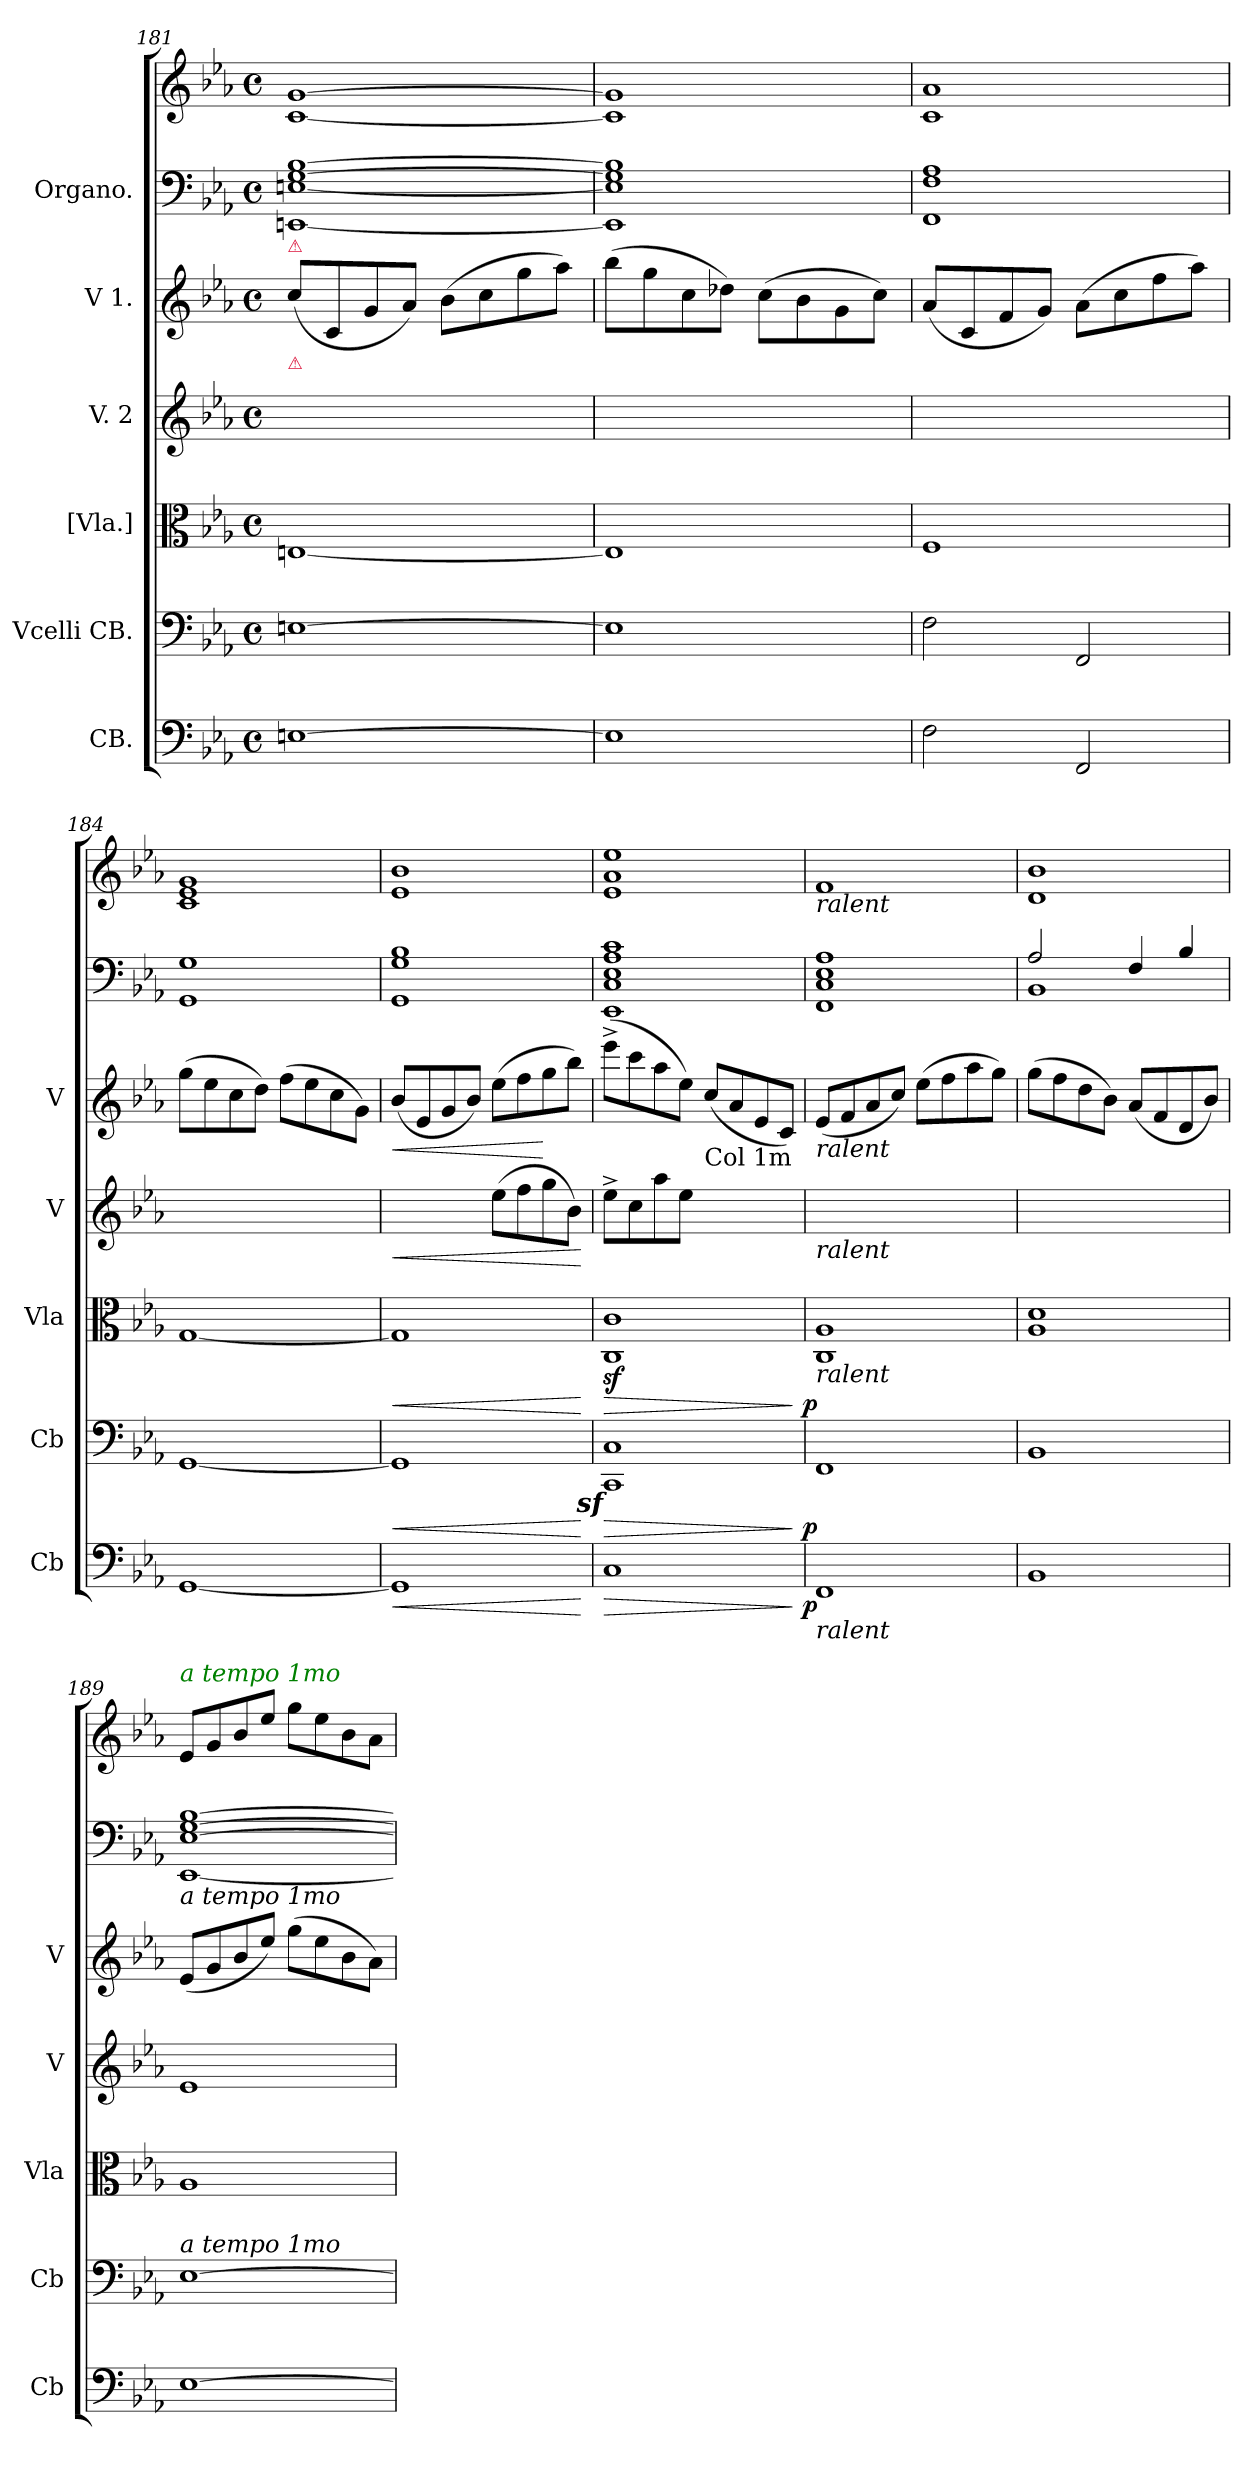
**kern	**dynam	**kern	**dynam	**kern	**dynam	**kern	**dynam	**kern	**dynam	**kern	**kern
*part6	*part6	*part5	*part5	*part4	*part4	*part3	*part3	*part2	*part2	*part1	*part1
*staff7	*staff7	*staff6	*staff6	*staff5	*staff5	*staff4	*staff4	*staff3	*staff3	*staff2	*staff1
*I"CB.	*	*I"Vcelli CB.	*	*I"[Vla.]	*	*I"V. 2	*	*I"V 1.	*	*I"Organo.	*
*I'Cb	*	*I'Cb	*	*I'Vla	*	*I'V	*	*I'V	*	*	*
*clefF4	*	*clefF4	*	*clefC3	*	*clefG2	*	*clefG2	*	*clefF4	*clefG2
*k[b-e-a-]	*	*k[b-e-a-]	*	*k[b-e-a-]	*	*k[b-e-a-]	*	*k[b-e-a-]	*	*k[b-e-a-]	*k[b-e-a-]
*M4/4	*	*M4/4	*	*M4/4	*	*M4/4	*	*M4/4	*	*M4/4	*M4/4
*met(c)	*	*met(c)	*	*met(c)	*	*met(c)	*	*met(c)	*	*met(c)	*met(c)
=181	=181	=181	=181	=181	=181	=181	=181	=181	=181	=181	=181
!	!	!	!	!	!	!	!	!LO:TX:a:color=crimson:t=⚠	!	!	!
!	!	!	!	!	!	!LO:TX:a:color=crimson:t=⚠	!	!	!	!	!
[1En	.	[1En	.	[1En	.	(8cc\Lyy	.	(8cc\L	.	[1EEn [1En [1G [1B-	[1c [1g
.	.	.	.	.	.	8c/yy	.	8c/	.	.	.
.	.	.	.	.	.	8g/yy	.	8g/	.	.	.
.	.	.	.	.	.	8a-/Jyy)	.	8a-/J)	.	.	.
.	.	.	.	.	.	(8b-\Lyy	.	(8b-\L	.	.	.
.	.	.	.	.	.	8cc\yy	.	8cc\	.	.	.
.	.	.	.	.	.	8gg\yy	.	8gg\	.	.	.
.	.	.	.	.	.	8aa-\Jyy)	.	8aa-\J)	.	.	.
=182	=182	=182	=182	=182	=182	=182	=182	=182	=182	=182	=182
1E]	.	1E]	.	1E]	.	(8bb-\Lyy	.	(8bb-\L	.	1EE] 1E] 1G] 1B-]	1c] 1g]
.	.	.	.	.	.	8gg\yy	.	8gg\	.	.	.
.	.	.	.	.	.	8cc\yy	.	8cc\	.	.	.
.	.	.	.	.	.	8dd-X\Jyy)	.	8dd-X\J)	.	.	.
.	.	.	.	.	.	(8cc\Lyy	.	(8cc\L	.	.	.
.	.	.	.	.	.	8b-\yy	.	8b-\	.	.	.
.	.	.	.	.	.	8g\yy	.	8g\	.	.	.
.	.	.	.	.	.	8cc\Jyy)	.	8cc\J)	.	.	.
=183	=183	=183	=183	=183	=183	=183	=183	=183	=183	=183	=183
2Fi\	.	2Fi\	.	1F	.	(8a-/Lyy	.	(8a-/L	.	1FF 1F 1A-	1c 1a-
.	.	.	.	.	.	8c/yy	.	8c/	.	.	.
.	.	.	.	.	.	8f/yy	.	8f/	.	.	.
.	.	.	.	.	.	8g/Jyy)	.	8g/J)	.	.	.
2FFi/	.	2FFi/	.	.	.	(8a-\Lyy	.	(8a-\L	.	.	.
.	.	.	.	.	.	8cc\yy	.	8cc\	.	.	.
.	.	.	.	.	.	8ff\yy	.	8ff\	.	.	.
.	.	.	.	.	.	8aa-\Jyy)	.	8aa-\J)	.	.	.
=184	=184	=184	=184	=184	=184	=184	=184	=184	=184	=184	=184
[1GG	.	[1GG	.	[1G	.	(8gg\Lyy	.	(8gg\L	.	1GG 1G	1c 1e- 1g
.	.	.	.	.	.	8ee-\yy	.	8ee-\	.	.	.
.	.	.	.	.	.	8cc\yy	.	8cc\	.	.	.
.	.	.	.	.	.	8dd\Jyy)	.	8dd\J)	.	.	.
.	.	.	.	.	.	(8ff\Lyy	.	(8ff\L	.	.	.
.	.	.	.	.	.	8ee-\yy	.	8ee-\	.	.	.
.	.	.	.	.	.	8cc\yy	.	8cc\	.	.	.
.	.	.	.	.	.	8g\Jyy)	.	8g\J)	.	.	.
=185	=185	=185	=185	=185	=185	=185	=185	=185	=185	=185	=185
!	!LO:HP:b	!	!LO:HP:b	!	!LO:HP:b	!	!LO:HP:b	!	!LO:HP:b	!	!
1GG]	<	1GG]	<	1G]	<	(8b-/Lyy	<	(8b-/L	<	1GG 1G 1B-	1e- 1b-
.	.	.	.	.	.	8e-/yy	.	8e-/	.	.	.
.	.	.	.	.	.	8g/yy	.	8g/	.	.	.
.	.	.	.	.	.	8b-/Jyy)	.	8b-/J)	.	.	.
.	.	.	.	.	.	(8ee-\L	.	(8ee-\L	.	.	.
.	.	.	.	.	.	8ff\	.	8ff\	.	.	.
.	.	.	.	.	.	8gg\	.	8gg\	[	.	.
.	.	.	.	.	.	8b-\J)	.	8bb-\J)	.	.	.
.	[	.	[	.	[	.	[	.	.	.	.
=186	=186	=186	=186	=186	=186	=186	=186	=186	=186	=186	=186
!	!LO:HP:b	!LO:DY:rj	!LO:HP:b	!	!LO:HP:b	!	!	!	!	!	!
1C	>	1CCz 1Cz	>	1Cz 1cz	>	8ee-^\L	.	(8eee-^\L	.	1EE- 1C 1E- 1A- 1c	1e- 1a- 1ee-
.	.	.	.	.	.	8cc\	.	8ccc\	.	.	.
.	.	.	.	.	.	8aa-\	.	8aa-\	.	.	.
.	.	.	.	.	.	8ee-\J	.	8ee-\J)	.	.	.
!	!	!	!	!	!	!LO:TX:a:t=Col 1m	!	!	!	!	!
.	.	.	.	.	.	(8cc/Lyy	.	(8cc/L	.	.	.
.	.	.	.	.	.	8a-/yy	.	8a-/	.	.	.
.	.	.	.	.	.	8e-/yy	.	8e-/	.	.	.
.	.	.	.	.	.	8c/Jyy)	.	8c/J)	.	.	.
.	]	.	]	.	]	.	.	.	.	.	.
=187	=187	=187	=187	=187	=187	=187	=187	=187	=187	=187	=187
!	!	!	!	!	!	!	!	!	!	!	!LO:TX:b:i:t=ralent
!	!	!	!	!	!	!	!	!LO:TX:b:i:t=ralent	!	!	!
!	!	!	!	!	!	!LO:TX:b:i:t=ralent	!	!	!	!	!
!	!	!	!	!LO:TX:b:i:t=ralent	!	!	!	!	!	!	!
!LO:TX:b:i:t=ralent	!	!	!	!	!	!	!	!	!	!	!
!	!LO:DY:rj	!	!LO:DY:rj	!	!LO:DY:rj	!	!	!	!	!	!
1FF	p	1FF	p	1C 1A-	p	(8e-/Lyy	.	(8e-/L	.	1FF 1C 1E- 1A-	1f
.	.	.	.	.	.	8f/yy	.	8f/	.	.	.
.	.	.	.	.	.	8a-/yy	.	8a-/	.	.	.
.	.	.	.	.	.	8cc/Jyy)	.	8cc/J)	.	.	.
.	.	.	.	.	.	(8ee-\Lyy	.	(8ee-\L	.	.	.
.	.	.	.	.	.	8ff\yy	.	8ff\	.	.	.
.	.	.	.	.	.	8aa-\yy	.	8aa-\	.	.	.
.	.	.	.	.	.	8gg\Jyy)	.	8gg\J)	.	.	.
=188	=188	=188	=188	=188	=188	=188	=188	=188	=188	=188	=188
*	*	*	*	*	*	*	*	*	*	*^	*
1BB-	.	1BB-	.	1A- 1d	.	(8gg\Lyy	.	(8gg\L	.	2A-/	1BB-	1d 1b-
.	.	.	.	.	.	8ff\yy	.	8ff\	.	.	.	.
.	.	.	.	.	.	8dd\yy	.	8dd\	.	.	.	.
.	.	.	.	.	.	8b-\Jyy)	.	8b-\J)	.	.	.	.
.	.	.	.	.	.	(8a-/Lyy	.	(8a-/L	.	4F/	.	.
.	.	.	.	.	.	8f/yy	.	8f/	.	.	.	.
.	.	.	.	.	.	8d/yy	.	8d/	.	4B-/	.	.
.	.	.	.	.	.	8b-/Jyy)	.	8b-/J)	.	.	.	.
=189	=189	=189	=189	=189	=189	=189	=189	=189	=189	=189	=189	=189
!	!	!	!	!	!	!	!	!	!	!	!	!LO:TX:a:i:color=green:t=a tempo 1mo
!	!	!	!	!	!	!	!	!LO:TX:a:i:t=a tempo 1mo	!	!	!	!
!	!	!LO:TX:a:i:t=a tempo 1mo	!	!	!	!	!	!	!	!	!	!
[1E-	.	[1E-	.	1A-	.	1e-	.	(8e-/L	.	[1E- [1G [1B-	[1EE-	8e-/L
.	.	.	.	.	.	.	.	8g/	.	.	.	8g/
.	.	.	.	.	.	.	.	8b-/	.	.	.	8b-/
.	.	.	.	.	.	.	.	8ee-/J)	.	.	.	8ee-/J
.	.	.	.	.	.	.	.	(8gg\L	.	.	.	8gg\L
.	.	.	.	.	.	.	.	8ee-\	.	.	.	8ee-\
.	.	.	.	.	.	.	.	8b-\	.	.	.	8b-\
.	.	.	.	.	.	.	.	8a-\J)	.	.	.	8a-\J
*	*	*	*	*	*	*	*	*	*	*v	*v	*
=	=	=	=	=	=	=	=	=	=	=	=
*-	*-	*-	*-	*-	*-	*-	*-	*-	*-	*-	*-
